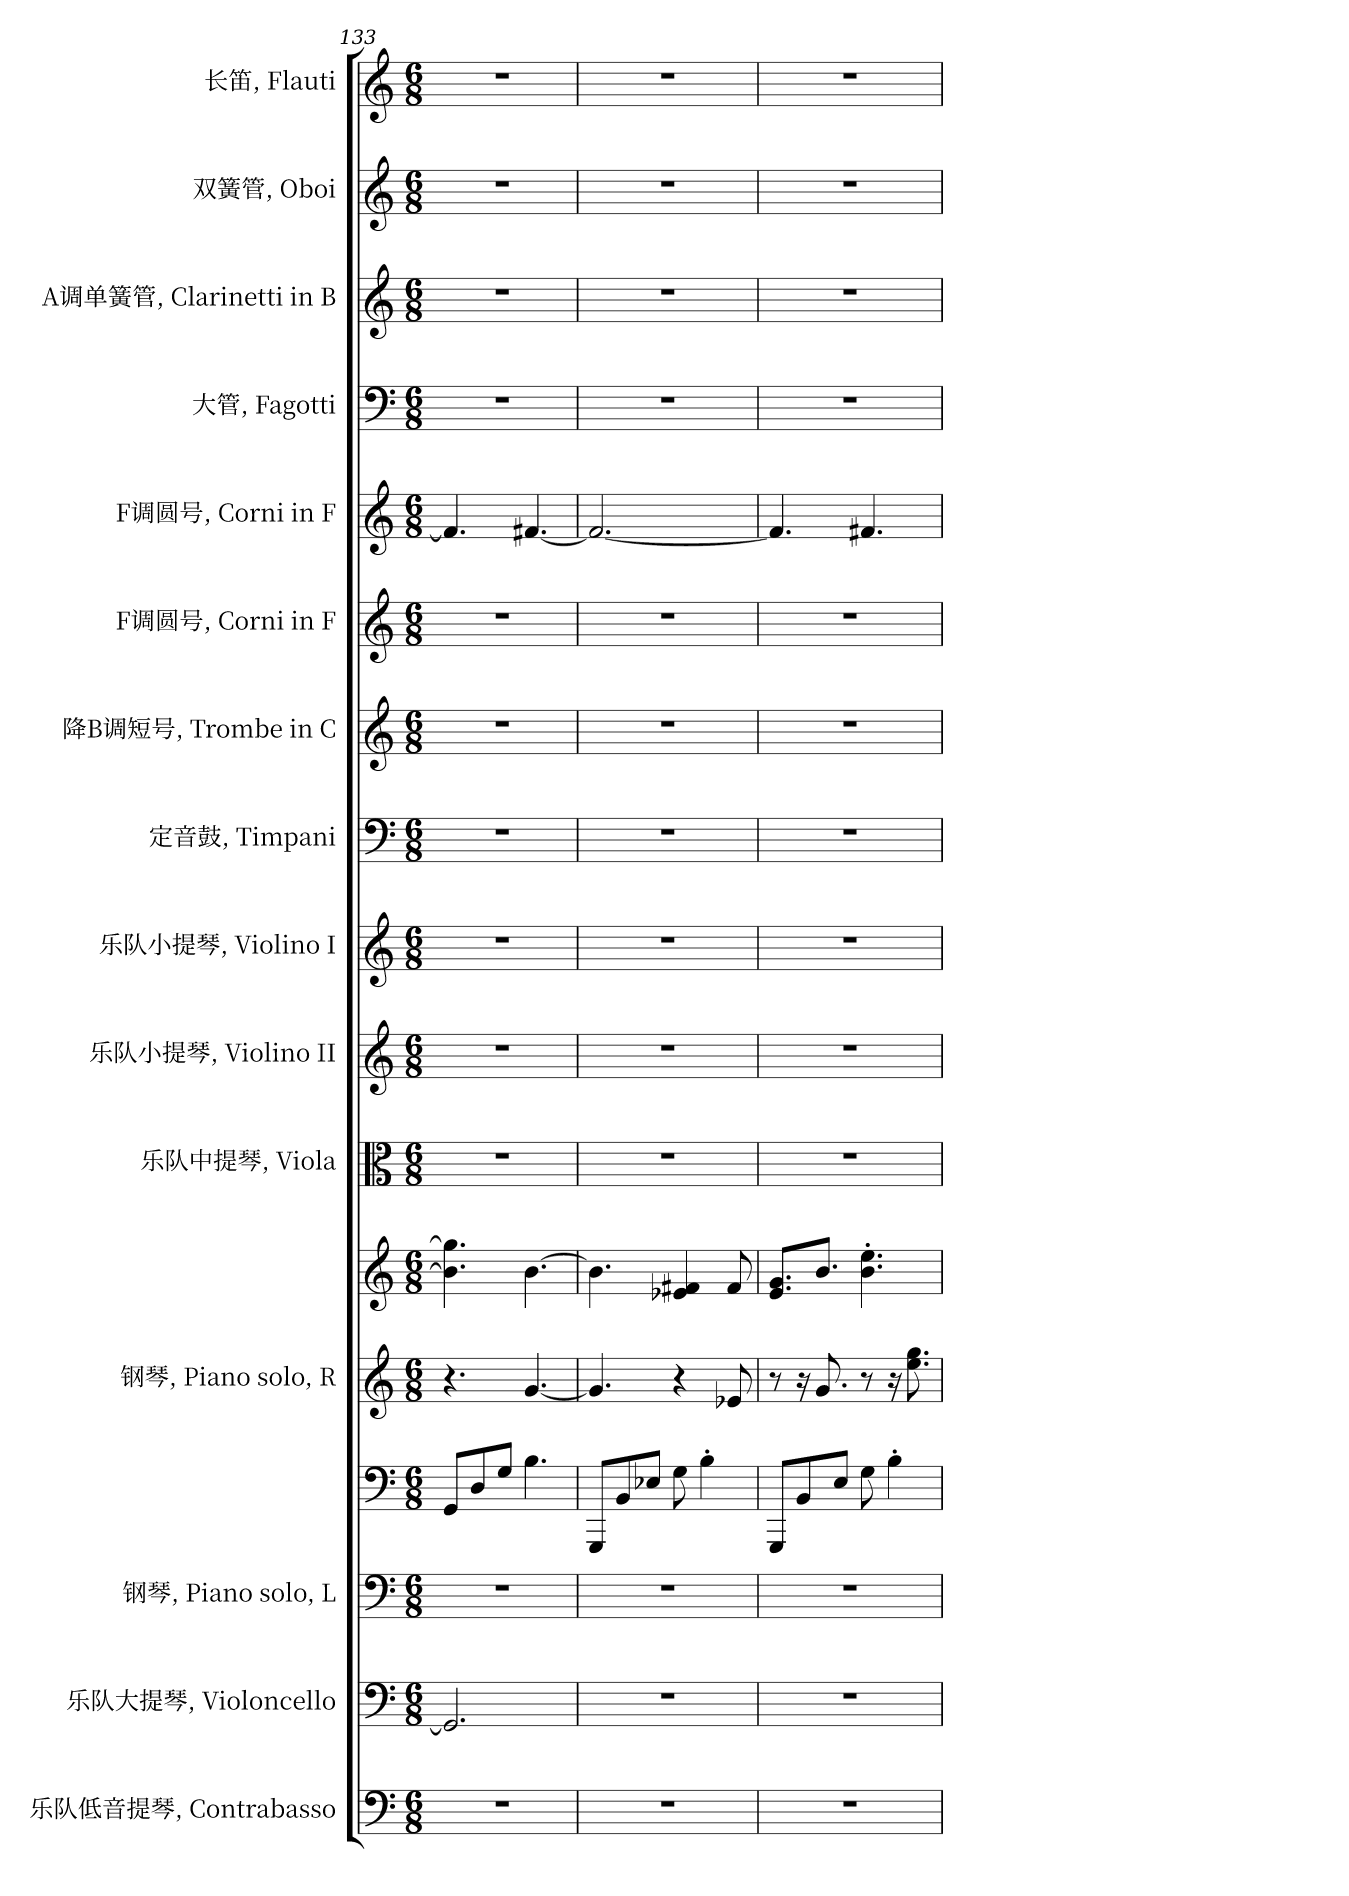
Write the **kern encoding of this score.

**kern	**kern	**kern	**kern	**kern	**kern	**kern	**kern	**kern	**kern	**kern	**kern	**kern	**kern	**kern	**kern	**kern
*part15	*part14	*part13	*part13	*part12	*part12	*part11	*part10	*part9	*part8	*part7	*part6	*part5	*part4	*part3	*part2	*part1
*staff17	*staff16	*staff15	*staff14	*staff13	*staff12	*staff11	*staff10	*staff9	*staff8	*staff7	*staff6	*staff5	*staff4	*staff3	*staff2	*staff1
*I"乐队低音提琴, Contrabasso	*I"乐队大提琴, Violoncello	*I"钢琴, Piano solo, L	*	*I"钢琴, Piano solo, R	*	*I"乐队中提琴, Viola	*I"乐队小提琴, Violino II	*I"乐队小提琴, Violino I	*I"定音鼓, Timpani	*I"降B调短号, Trombe in C	*I"F调圆号, Corni in F	*I"F调圆号, Corni in F	*I"大管, Fagotti	*I"A调单簧管, Clarinetti in B	*I"双簧管, Oboi	*I"长笛, Flauti
*I'Cbs.	*	*I'Pno.	*	*I'Pno.	*	*	*	*	*I'Timp.	*	*	*	*	*I'A Cl.	*I'Ob.	*I'Fl.
*clefF4	*clefF4	*clefF4	*clefF4	*clefG2	*clefG2	*clefC3	*clefG2	*clefG2	*clefF4	*clefG2	*clefG2	*clefG2	*clefF4	*clefG2	*clefG2	*clefG2
*ITrd7c12	*	*	*	*	*	*	*	*	*	*ITrd1c2	*ITrd4c7	*ITrd4c7	*	*ITrd2c3	*	*
*k[]	*k[]	*k[]	*k[]	*k[]	*k[]	*k[]	*k[]	*k[]	*k[]	*k[b-e-]	*k[b-]	*k[b-]	*k[]	*k[f#c#g#]	*k[]	*k[]
*M6/8	*M6/8	*M6/8	*M6/8	*M6/8	*M6/8	*M6/8	*M6/8	*M6/8	*M6/8	*M6/8	*M6/8	*M6/8	*M6/8	*M6/8	*M6/8	*M6/8
*MM136	*MM136	*MM136	*MM136	*MM136	*MM136	*MM136	*MM136	*MM136	*MM136	*MM136	*MM136	*MM136	*MM136	*MM136	*MM136	*MM136
=133	=133	=133	=133	=133	=133	=133	=133	=133	=133	=133	=133	=133	=133	=133	=133	=133
2.r	2.GG/]	2.r	8GG/L	4.r	4.b\] 4.gg\]	2.r	2.r	2.r	2.r	2.r	2.r	4.B/]	2.r	2.r	2.r	2.r
.	.	.	8D/	.	.	.	.	.	.	.	.	.	.	.	.	.
.	.	.	8G/J	.	.	.	.	.	.	.	.	.	.	.	.	.
.	.	.	4.B\	[4.g/	[4.b\	.	.	.	.	.	.	[4.Bn/	.	.	.	.
=134	=134	=134	=134	=134	=134	=134	=134	=134	=134	=134	=134	=134	=134	=134	=134	=134
*	*	*	*	*	*	*	*	*	*	*	*	*	*	*	*	*MM136
2.r	2.r	2.r	8GGG/L	4.g/]	4.b\]	2.r	2.r	2.r	2.r	2.r	2.r	2.B/_	2.r	2.r	2.r	2.r
.	.	.	8BB/	.	.	.	.	.	.	.	.	.	.	.	.	.
.	.	.	8E-X/J	.	.	.	.	.	.	.	.	.	.	.	.	.
.	.	.	8G\	4r	4e-X/ 4f#X/	.	.	.	.	.	.	.	.	.	.	.
.	.	.	4B'\	.	.	.	.	.	.	.	.	.	.	.	.	.
.	.	.	.	8e-X/	8f#/	.	.	.	.	.	.	.	.	.	.	.
!!LO:PB:g=z
=135	=135	=135	=135	=135	=135	=135	=135	=135	=135	=135	=135	=135	=135	=135	=135	=135
*	*	*	*	*	*	*	*	*	*	*	*	*	*	*	*	*MM136
2.r	2.r	2.r	8GGG/L	8r	8.e/ 8.g/L	2.r	2.r	2.r	2.r	2.r	2.r	4.B/]	2.r	2.r	2.r	2.r
.	.	.	8BB/	16r	.	.	.	.	.	.	.	.	.	.	.	.
.	.	.	.	8.g/	8.b/J	.	.	.	.	.	.	.	.	.	.	.
.	.	.	8E/J	.	.	.	.	.	.	.	.	.	.	.	.	.
.	.	.	8G\	8r	4.b\' 4.ee\'	.	.	.	.	.	.	4.Bn/	.	.	.	.
.	.	.	4B'\	16r	.	.	.	.	.	.	.	.	.	.	.	.
.	.	.	.	8.ee\ 8.gg\	.	.	.	.	.	.	.	.	.	.	.	.
=	=	=	=	=	=	=	=	=	=	=	=	=	=	=	=	=
*-	*-	*-	*-	*-	*-	*-	*-	*-	*-	*-	*-	*-	*-	*-	*-	*-
